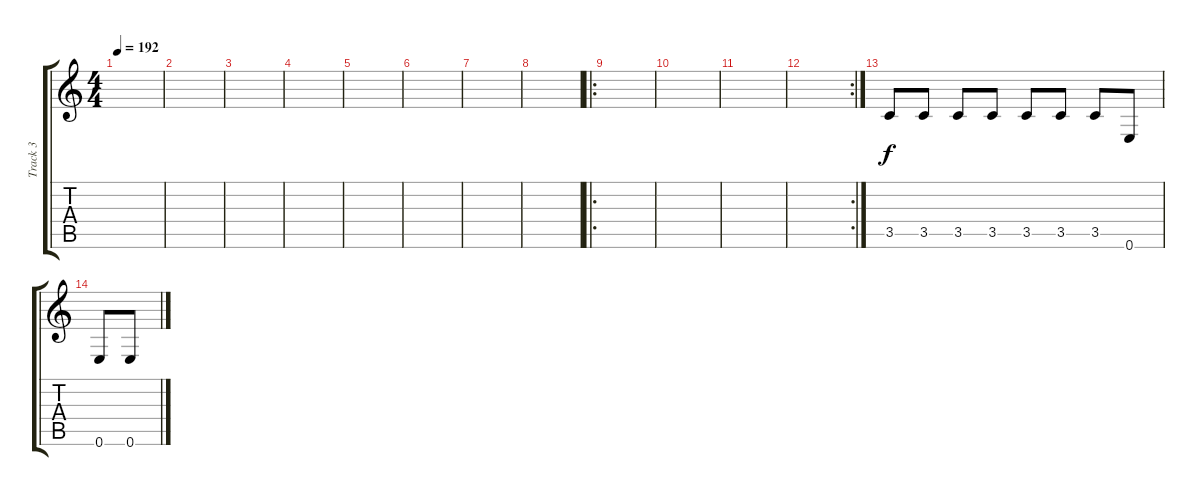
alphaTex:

\track ("Track 3" "Track 3") {instrument electricbasspick}
\staff {score tabs}
\tuning (E4 B3 G3 D3 A2 E2) {hide}
\ts (4 4)
\tempo 192
\clef g2
\ks c
|
|
|
|
|
|
|
|
\ro
|
|
|
\rc 2
|
3.5.8 3.5.8 3.5.8 3.5.8 3.5.8 3.5.8 3.5.8 0.6.8 |
0.6.8 0.6.8
